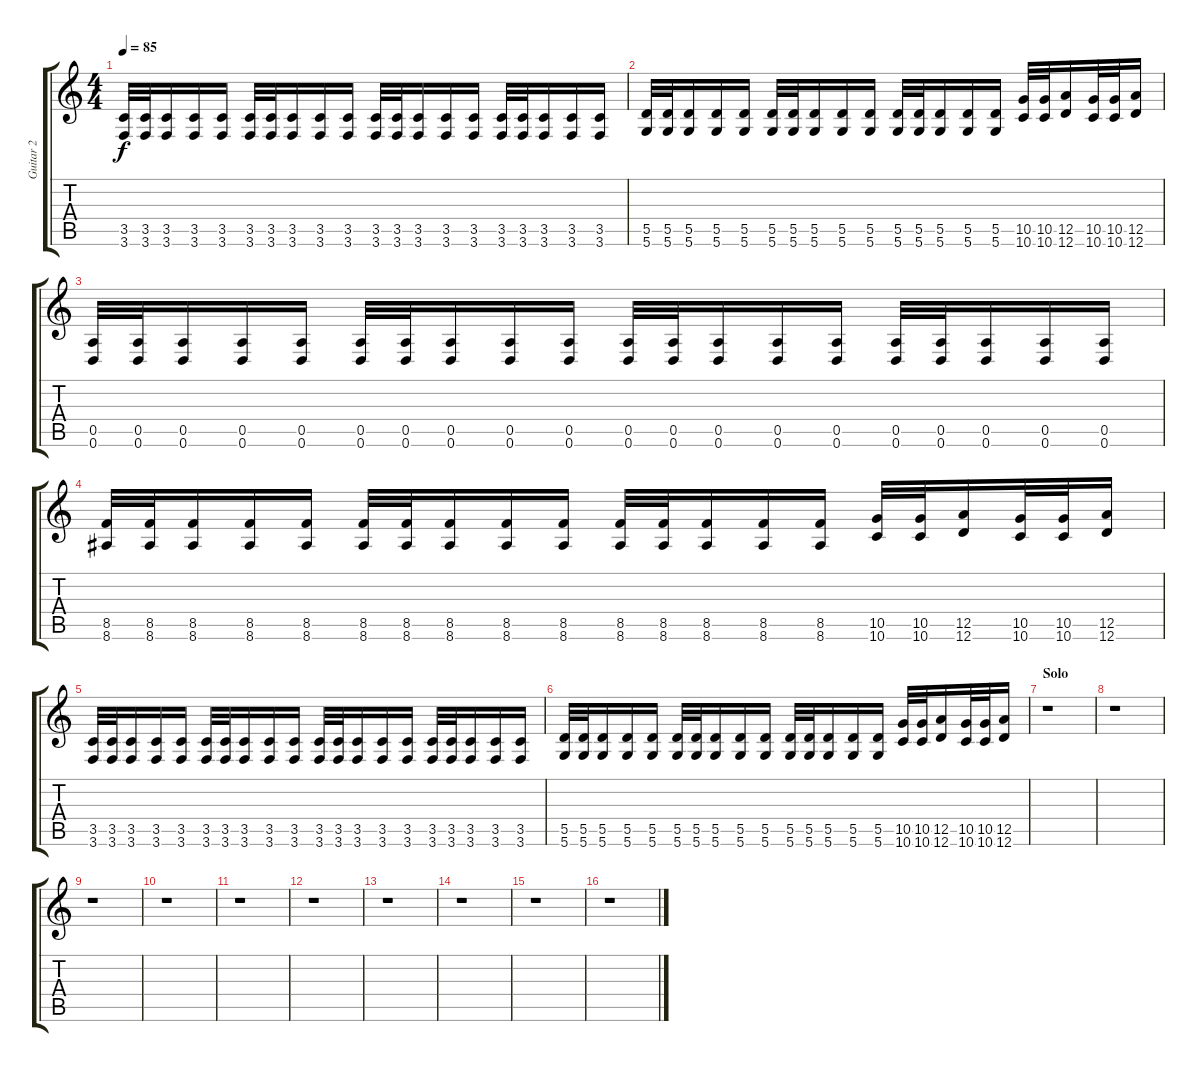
\track ("Guitar 2" "Guitar 2") {instrument distortionguitar}
\staff {score tabs}
\tuning (E4 B3 G3 D3 A2 D2) {hide}
\ts (4 4)
\tempo 85
\clef g2
\ks c
(3.5 3.6).32{dy f} (3.5 3.6).32 (3.5 3.6).16 (3.5 3.6).16 (3.5 3.6).16 (3.5 3.6).32 (3.5 3.6).32 (3.5 3.6).16 (3.5 3.6).16 (3.5 3.6).16 (3.5 3.6).32 (3.5 3.6).32 (3.5 3.6).16 (3.5 3.6).16 (3.5 3.6).16 (3.5 3.6).32 (3.5 3.6).32 (3.5 3.6).16 (3.5 3.6).16 (3.5 3.6).16 |
(5.5 5.6).32 (5.5 5.6).32 (5.5 5.6).16 (5.5 5.6).16 (5.5 5.6).16 (5.5 5.6).32 (5.5 5.6).32 (5.5 5.6).16 (5.5 5.6).16 (5.5 5.6).16 (5.5 5.6).32 (5.5 5.6).32 (5.5 5.6).16 (5.5 5.6).16 (5.5 5.6).16 (10.5 10.6).32 (10.5 10.6).32 (12.5 12.6).16 (10.5 10.6).32 (10.5 10.6).32 (12.5 12.6).16 |
(0.5 0.6).32 (0.5 0.6).32 (0.5 0.6).16 (0.5 0.6).16 (0.5 0.6).16 (0.5 0.6).32 (0.5 0.6).32 (0.5 0.6).16 (0.5 0.6).16 (0.5 0.6).16 (0.5 0.6).32 (0.5 0.6).32 (0.5 0.6).16 (0.5 0.6).16 (0.5 0.6).16 (0.5 0.6).32 (0.5 0.6).32 (0.5 0.6).16 (0.5 0.6).16 (0.5 0.6).16 |
(8.5 8.6).32 (8.5 8.6).32 (8.5 8.6).16 (8.5 8.6).16 (8.5 8.6).16 (8.5 8.6).32 (8.5 8.6).32 (8.5 8.6).16 (8.5 8.6).16 (8.5 8.6).16 (8.5 8.6).32 (8.5 8.6).32 (8.5 8.6).16 (8.5 8.6).16 (8.5 8.6).16 (10.5 10.6).32 (10.5 10.6).32 (12.5 12.6).16 (10.5 10.6).32 (10.5 10.6).32 (12.5 12.6).16 |
(3.5 3.6).32 (3.5 3.6).32 (3.5 3.6).16 (3.5 3.6).16 (3.5 3.6).16 (3.5 3.6).32 (3.5 3.6).32 (3.5 3.6).16 (3.5 3.6).16 (3.5 3.6).16 (3.5 3.6).32 (3.5 3.6).32 (3.5 3.6).16 (3.5 3.6).16 (3.5 3.6).16 (3.5 3.6).32 (3.5 3.6).32 (3.5 3.6).16 (3.5 3.6).16 (3.5 3.6).16 |
(5.5 5.6).32 (5.5 5.6).32 (5.5 5.6).16 (5.5 5.6).16 (5.5 5.6).16 (5.5 5.6).32 (5.5 5.6).32 (5.5 5.6).16 (5.5 5.6).16 (5.5 5.6).16 (5.5 5.6).32 (5.5 5.6).32 (5.5 5.6).16 (5.5 5.6).16 (5.5 5.6).16 (10.5 10.6).32 (10.5 10.6).32 (12.5 12.6).16 (10.5 10.6).32 (10.5 10.6).32 (12.5 12.6).16 |
\section ("" "Solo")
r.1 |
r.1 |
r.1 |
r.1 |
r.1 |
r.1 |
r.1 |
r.1 |
r.1 |
r.1
